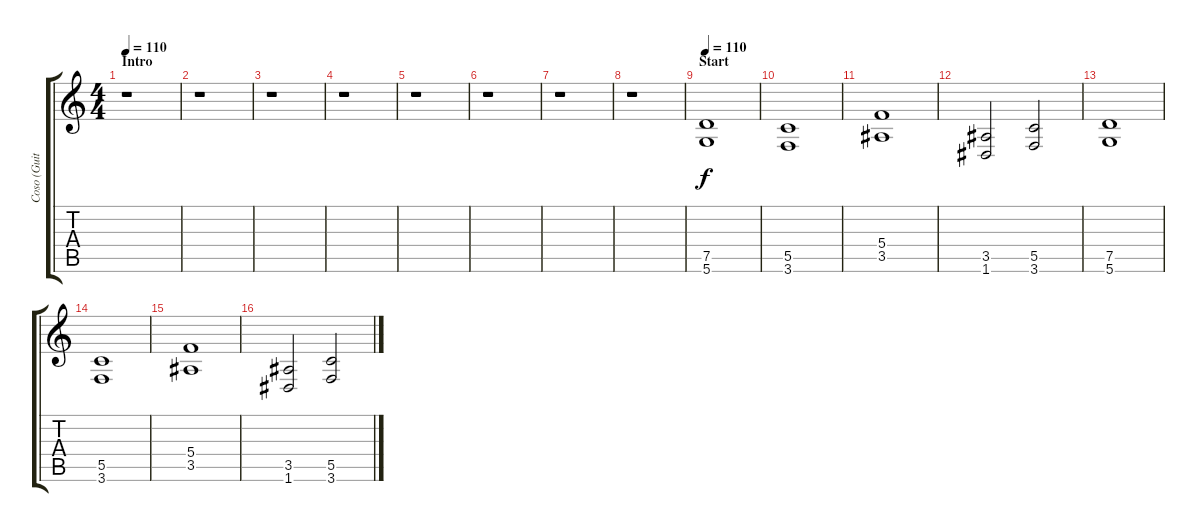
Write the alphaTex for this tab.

\track ("Coso (Guitar)" "Coso (Guit") {instrument distortionguitar}
\staff {score tabs}
\tuning (D4 A3 F3 C3 G2 D2) {hide}
\ts (4 4)
\section ("" "Intro")
\tempo 110
\tempo 102
\tempo 110
\clef g2
\ks c
r.1{dy f volume 13 instrument distortionguitar} |
r.1 |
r.1 |
r.1 |
r.1 |
r.1 |
r.1 |
r.1 |
\section ("" "Start")
\tempo 110
(7.5 5.6).1 |
(5.5 3.6).1 |
(5.4 3.5).1 |
(3.5 1.6).2 (5.5 3.6).2 |
(7.5 5.6).1 |
(5.5 3.6).1 |
(5.4 3.5).1 |
(3.5 1.6).2 (5.5 3.6).2
